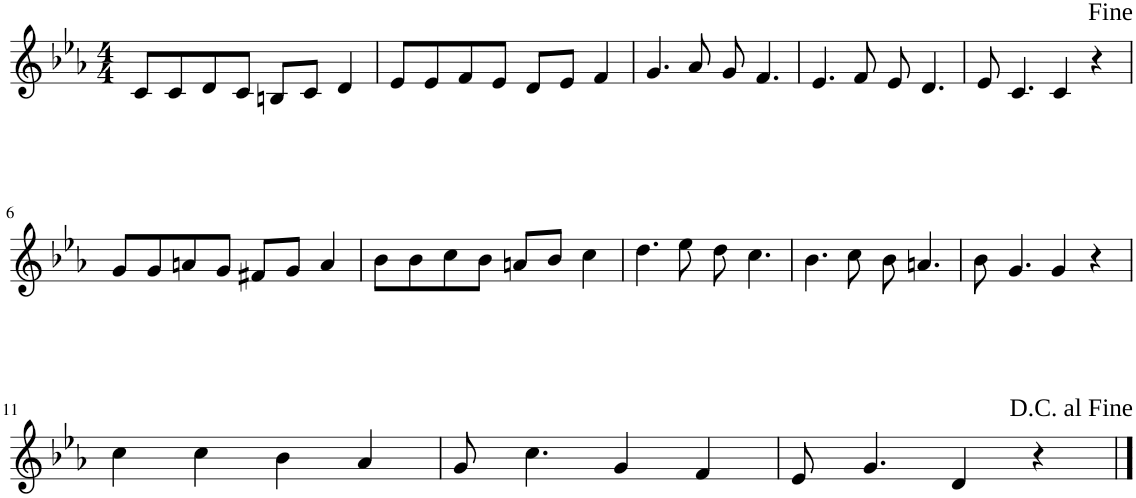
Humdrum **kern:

**kern
*part1
*staff1
*I"Voice
*clefG2
*k[b-e-a-]
*M4/4
=1
8c/L
8c/
8d/
8c/J
8Bn/L
8c/J
4d/
=2
8e-/L
8e-/
8f/
8e-/J
8d/L
8e-/J
4f/
=3
4.g/
8a-/
8g/
4.f/
=4
4.e-/
8f/
8e-/
4.d/
=5
8e-/
4.c/
4c/
4r
!LO:TX:a:t=<font face="Times New Roman"/>Fine
!!LO:LB:g=z
=6
8g/L
8g/
8an/
8g/J
8f#X/L
8g/J
4a/
=7
8b-\L
8b-\
8cc\
8b-\J
8an/L
8b-/J
4cc\
=8
4.dd\
8ee-\
8dd\
4.cc\
=9
4.b-\
8cc\
8b-\
4.an/
=10
8b-\
4.g/
4g/
4r
!!LO:LB:g=z
=11
4cc\
4cc\
4b-\
4a-/
=12
8g/
4.cc\
4g/
4f/
=13
8e-/
4.g/
4d/
4r
!LO:TX:a:t=<font face="Times New Roman"/>D.C. al Fine
==
*-
